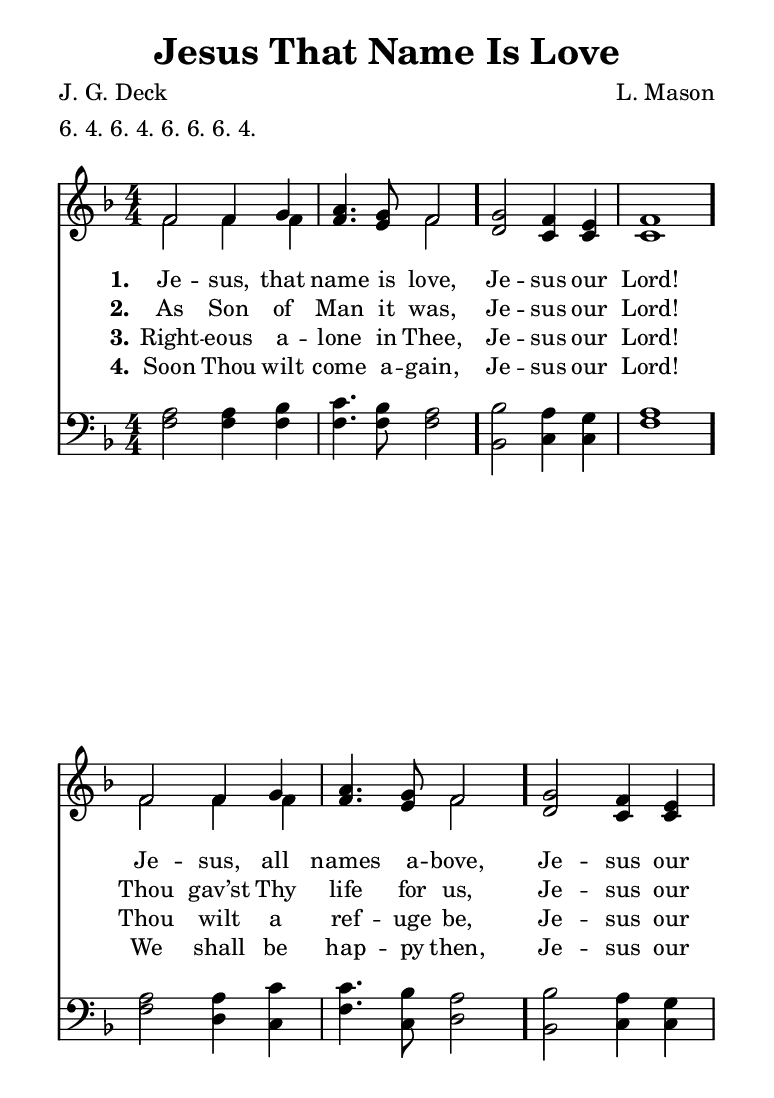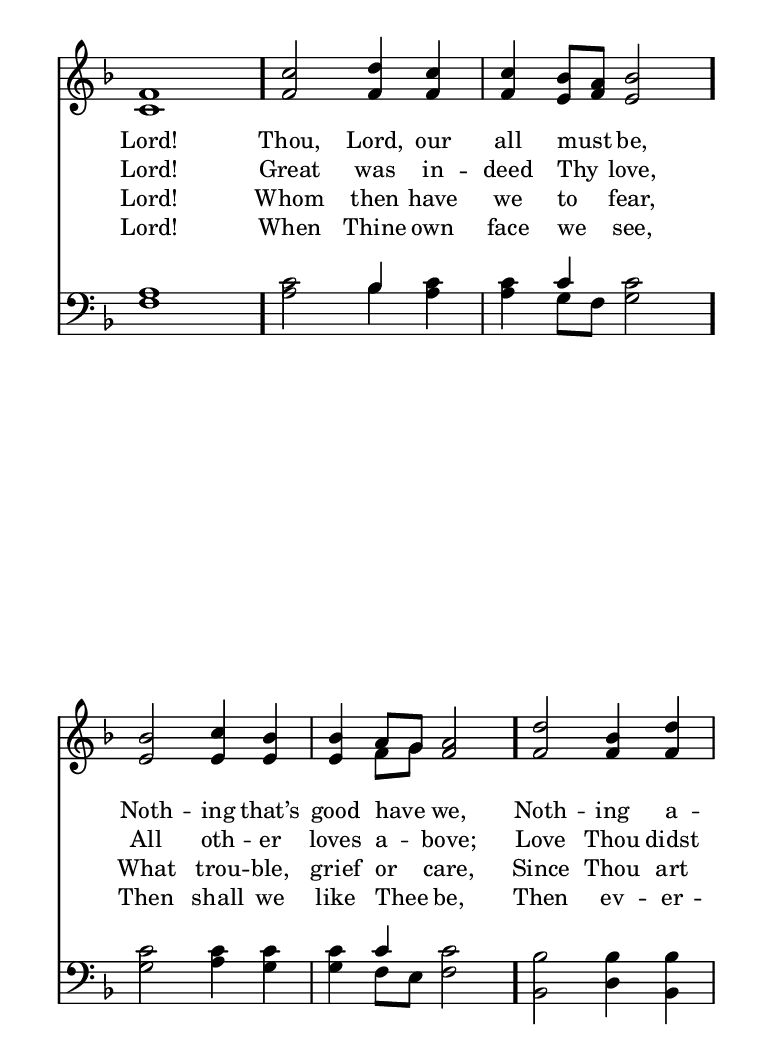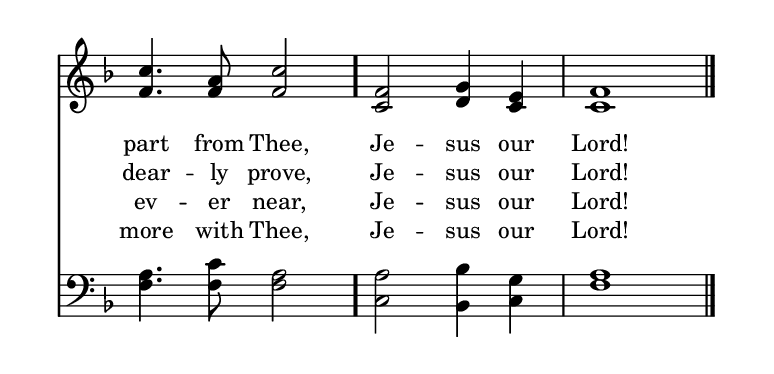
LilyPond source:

\include "common/global.ily"
\paper {
  \include "common/paper.ily"
  ragged-last-bottom = ##t
  system-system-spacing.padding = 8
}

\header{
  hymnnumber = "231"
  title = "Jesus That Name Is Love"
  tunename = "Oak"
  meter = "6. 4. 6. 4. 6. 6. 6. 4."
  poet = "J. G. Deck"
  composer = "L. Mason"
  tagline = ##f
}

global = {
  \include "common/overrides.ily"
  \override Staff.TimeSignature.style = #'numbered
  \time 4/4
  \override Score.MetronomeMark.transparent = ##t % hide all fermata changes too
  \tempo 4=120
  \key f \major
  \autoBeamOff
}

patternA = { c2 c4 c | c4. c8 c2 }
patternB = { c2 c4 c | c1 }
patternC = { c2 c4 c | c c8[ c] c2 }
patternD = { c2 c4 c | c c4 c2 }

notesSoprano = {
\global
\relative c' {

  f2 f4 g | a4. g8 f2
  g2 f4 e | f1
  f2 f4 g | a4. g8 f2
  g2 f4 e | f1

  c'2 d4 c | c bes8[ a] bes2
  \changePitch \patternC { bes c bes | bes a g a }
  \changePitch \patternA { d bes d | c a c }
  \changePitch \patternB { f, g e | f }

  \bar "|."

}
}

notesAlto = {
\global
\relative e' {

  \changePitch \patternA { f f f | f e f }
  \changePitch \patternB { d c c | c }
  \changePitch \patternA { f f f | f e f }
  \changePitch \patternB { d c c | c }

  \changePitch \patternC { f f f | f e f e }
  \changePitch \patternC { e e e | e f g f }
  \changePitch \patternA { f f f | f f f }
  \changePitch \patternB { c d c | c }

}
}

notesTenor = {
\global
\relative a {

  \changePitch \patternA { a a bes | c bes a }
  \changePitch \patternB { bes a g | a }
  \changePitch \patternA { a a c | c bes a }
  \changePitch \patternB { bes a g | a }

  \changePitch \patternD { c bes c | c c c }
  \changePitch \patternD { c c c | c c c }
  \changePitch \patternA { bes bes bes | a c a }
  \changePitch \patternB { a bes g | a }

}
}

notesBass = {
\global
\relative f {

  \changePitch \patternA { f f f | f f f }
  \changePitch \patternB { bes, c c | f }
  \changePitch \patternA { f d c | f c d }
  \changePitch \patternB { bes c c | f }

  \changePitch \patternC { a bes a | a g f g }
  \changePitch \patternC { g a g | g f e f }
  \changePitch \patternA { bes, d bes | f' f f }
  \changePitch \patternB { c bes c | f }

}
}

wordsA = \lyricmode {
\set stanza = "1."

Je -- sus, that name is love, \bar "."
Je -- sus our Lord! \bar "."
Je -- sus, all names a -- bove, \bar "."
Je -- sus our Lord! \bar "."
Thou, Lord, our all must be, \bar "."
Noth -- ing that’s good have we, \bar "."
Noth -- ing a -- part from Thee, \bar "."
Je -- sus our Lord! \bar "."

}

wordsB = \lyricmode {
\set stanza = "2."

As Son of Man it was,
Je -- sus our Lord!
Thou gav’st Thy life for us,
Je -- sus our Lord!
Great was in -- deed Thy love,
All oth -- er loves a -- bove;
Love Thou didst dear -- ly prove,
Je -- sus our Lord!

}

wordsC = \lyricmode {
\set stanza = "3."

Right -- eous a -- lone in Thee,
Je -- sus our Lord!
Thou wilt a ref -- uge be,
Je -- sus our Lord!
Whom then have we to fear,
What trou -- ble, grief or care,
Since Thou art ev -- er near,
Je -- sus our Lord!

}

wordsD = \lyricmode {
\set stanza = "4."

Soon Thou wilt come a -- gain,
Je -- sus our Lord!
We shall be hap -- py then,
Je -- sus our Lord!
When Thine own face we see,
Then shall we like Thee be,
Then ev -- er -- more with Thee,
Je -- sus our Lord!

}

\score {
  \context ChoirStaff <<
    \context Staff = upper <<
      \set Staff.autoBeaming = ##f
      \set ChoirStaff.systemStartDelimiter = #'SystemStartBar
      \set ChoirStaff.printPartCombineTexts = ##f
      \partcombine #'(2 . 9) \notesSoprano \notesAlto
      \context NullVoice = sopranos { \voiceOne << \notesSoprano >> }
      \context NullVoice = altos { \voiceTwo << \notesAlto >> }
      \context Lyrics = one   \lyricsto sopranos \wordsA
      \context Lyrics = two   \lyricsto sopranos \wordsB
      \context Lyrics = three \lyricsto sopranos \wordsC
      \context Lyrics = four  \lyricsto sopranos \wordsD
    >>
    \context Staff = men <<
      \set Staff.autoBeaming = ##f
      \clef bass
      \set ChoirStaff.printPartCombineTexts = ##f
      \partcombine #'(2 . 9) \notesTenor \notesBass
      \context NullVoice = tenors { \voiceOne << \notesTenor >> }
      \context NullVoice = basses { \voiceTwo << \notesBass >> }
    >>
  >>
  \layout {
    \include "common/layout.ily"
  }
  \midi{
    \include "common/midi.ily"
  }
}

\version "2.19.49"  % necessary for upgrading to future LilyPond versions.

% vi:set et ts=2 sw=2 ai nocindent syntax=lilypond:
